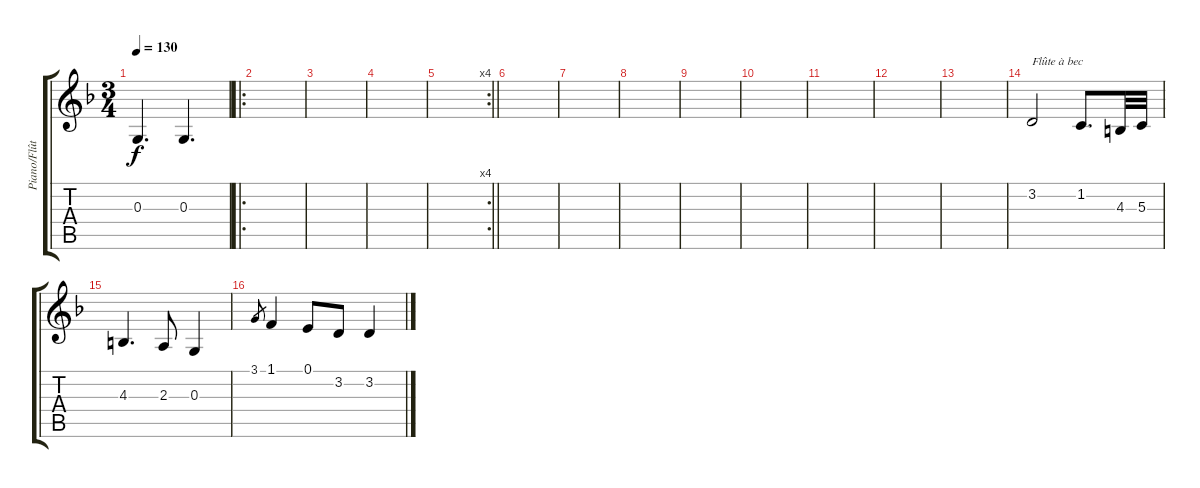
\track ("Piano/Flûte à bec/Guitare" "Piano/Flût") {instrument acousticgrandpiano}
\staff {score tabs}
\tuning (E4 B3 G3 D3 A2 E2) {hide}
\ts (3 4)
\tempo 130
\clef g2
\ks dminor
0.3.4{d dy f} 0.3.4{d} |
\ro
|
|
|
\rc 4
\barLineRight lightlight
|
|
|
|
|
|
|
|
|
3.2.2{txt "Flûte à bec" instrument recorder} 1.2.8{d} 4.3.32 5.3.32 |
4.3.4{d} 2.3.8 0.3.4 |
3.1.8{gr} 1.1.4 0.1.8 3.2.8 3.2.4
